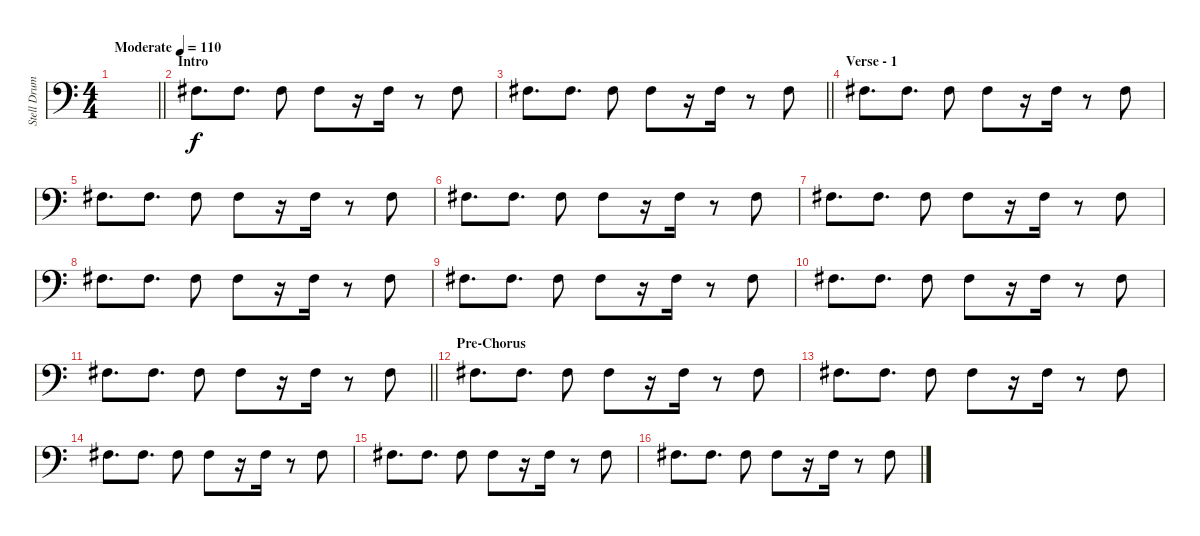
\track ("Stell Drum" "Stell Drum") {instrument steeldrums}
\staff {score}
\tuning (G2 D2 A1 E1) {hide}
\ts (4 4)
\tempo (110 "Moderate")
\clef f4
\barLineRight lightlight
\ks c
|
\section ("" "Intro")
11.1.8{d} 11.1.8{d} 11.1.8 11.1.8 r.16 11.1.16 r.8 11.1.8 |
\barLineRight lightlight
11.1.8{d} 11.1.8{d} 11.1.8 11.1.8 r.16 11.1.16 r.8 11.1.8 |
\section ("" "Verse - 1")
11.1.8{d} 11.1.8{d} 11.1.8 11.1.8 r.16 11.1.16 r.8 11.1.8 |
11.1.8{d} 11.1.8{d} 11.1.8 11.1.8 r.16 11.1.16 r.8 11.1.8 |
11.1.8{d} 11.1.8{d} 11.1.8 11.1.8 r.16 11.1.16 r.8 11.1.8 |
11.1.8{d} 11.1.8{d} 11.1.8 11.1.8 r.16 11.1.16 r.8 11.1.8 |
11.1.8{d} 11.1.8{d} 11.1.8 11.1.8 r.16 11.1.16 r.8 11.1.8 |
11.1.8{d} 11.1.8{d} 11.1.8 11.1.8 r.16 11.1.16 r.8 11.1.8 |
11.1.8{d} 11.1.8{d} 11.1.8 11.1.8 r.16 11.1.16 r.8 11.1.8 |
\barLineRight lightlight
11.1.8{d} 11.1.8{d} 11.1.8 11.1.8 r.16 11.1.16 r.8 11.1.8 |
\section ("" "Pre-Chorus")
11.1.8{d} 11.1.8{d} 11.1.8 11.1.8 r.16 11.1.16 r.8 11.1.8 |
11.1.8{d} 11.1.8{d} 11.1.8 11.1.8 r.16 11.1.16 r.8 11.1.8 |
11.1.8{d} 11.1.8{d} 11.1.8 11.1.8 r.16 11.1.16 r.8 11.1.8 |
11.1.8{d} 11.1.8{d} 11.1.8 11.1.8 r.16 11.1.16 r.8 11.1.8 |
11.1.8{d} 11.1.8{d} 11.1.8 11.1.8 r.16 11.1.16 r.8 11.1.8
